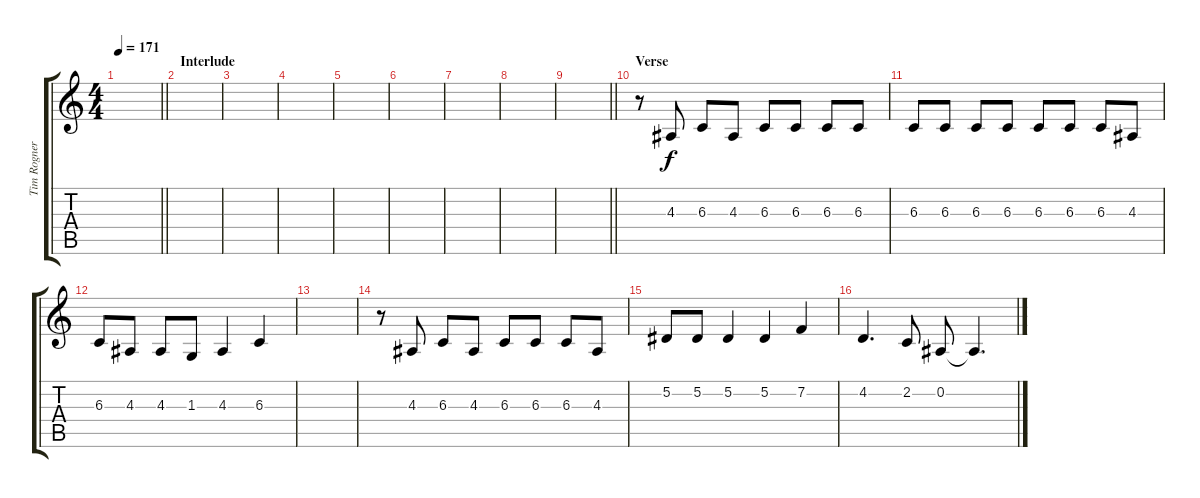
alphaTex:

\track ("Tim Rogner - Vocals" "Tim Rogner") {instrument altosax}
\staff {score tabs}
\tuning (Eb4 Bb3 Gb3 Db3 Ab2 Eb2) {hide}
\ts (4 4)
\tempo 171
\clef g2
\barLineRight lightlight
\ks c
|
\section ("" "Interlude")
|
|
|
|
|
|
|
\barLineRight lightlight
|
\section ("" "Verse")
r.8 4.3.8 6.3.8 4.3.8 6.3.8 6.3.8 6.3.8 6.3.8 |
6.3.8 6.3.8 6.3.8 6.3.8 6.3.8 6.3.8 6.3.8 4.3.8 |
6.3.8 4.3.8 4.3.8 1.3.8 4.3.4 6.3.4 |
|
r.8 4.3.8 6.3.8 4.3.8 6.3.8 6.3.8 6.3.8 4.3.8 |
5.2.8 5.2.8 5.2.4 5.2.4 7.2.4 |
4.2.4{d} 2.2.8 0.2.8 0.2{t}.4{d}
